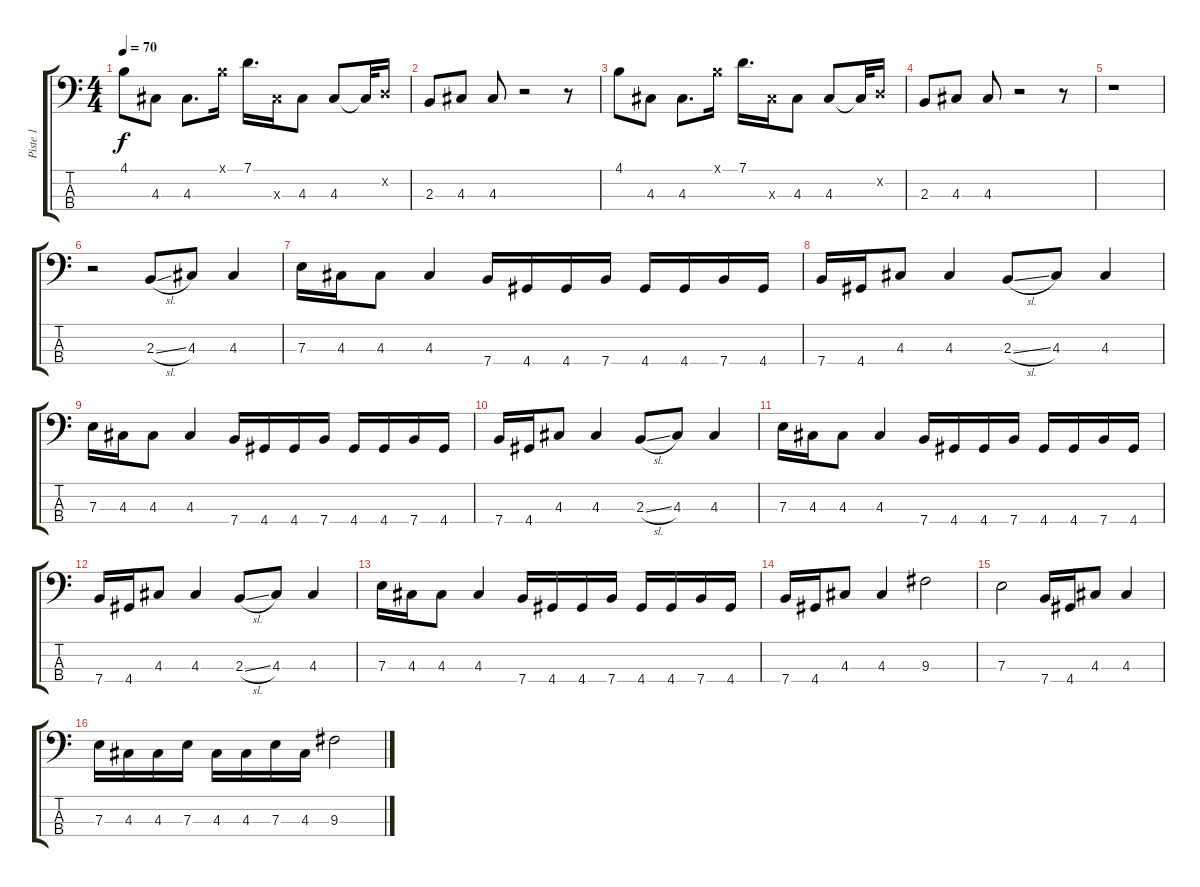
\track ("Piste 1" "Piste 1") {instrument acousticguitarsteel}
\staff {score tabs}
\tuning (G2 D2 A1 E1) {hide}
\ts (4 4)
\tempo 70
\clef f4
\ks c
4.1.8{dy f} 4.3.8 4.3.8{d} 4.1{x}.16 7.1.16{d} 4.3{x}.16 4.3.8 4.3.8 4.3{t}.32 0.2{x}.16 |
2.3.8 4.3.8 4.3.8 r.2 r.8 |
4.1.8 4.3.8 4.3.8{d} 4.1{x}.16 7.1.16{d} 4.3{x}.16 4.3.8 4.3.8 4.3{t}.32 0.2{x}.16 |
2.3.8 4.3.8 4.3.8 r.2 r.8 |
r.1 |
r.2 2.3{sl}.8 4.3.8 4.3.4 |
7.3.16 4.3.16 4.3.8 4.3.4 7.4.16 4.4.16 4.4.16 7.4.16 4.4.16 4.4.16 7.4.16 4.4.16 |
7.4.16 4.4.16 4.3.8 4.3.4 2.3{sl}.8 4.3.8 4.3.4 |
7.3.16 4.3.16 4.3.8 4.3.4 7.4.16 4.4.16 4.4.16 7.4.16 4.4.16 4.4.16 7.4.16 4.4.16 |
7.4.16 4.4.16 4.3.8 4.3.4 2.3{sl}.8 4.3.8 4.3.4 |
7.3.16 4.3.16 4.3.8 4.3.4 7.4.16 4.4.16 4.4.16 7.4.16 4.4.16 4.4.16 7.4.16 4.4.16 |
7.4.16 4.4.16 4.3.8 4.3.4 2.3{sl}.8 4.3.8 4.3.4 |
7.3.16 4.3.16 4.3.8 4.3.4 7.4.16 4.4.16 4.4.16 7.4.16 4.4.16 4.4.16 7.4.16 4.4.16 |
7.4.16 4.4.16 4.3.8 4.3.4 9.3.2 |
7.3.2 7.4.16 4.4.16 4.3.8 4.3.4 |
7.3.16 4.3.16 4.3.16 7.3.16 4.3.16 4.3.16 7.3.16 4.3.16 9.3.2
